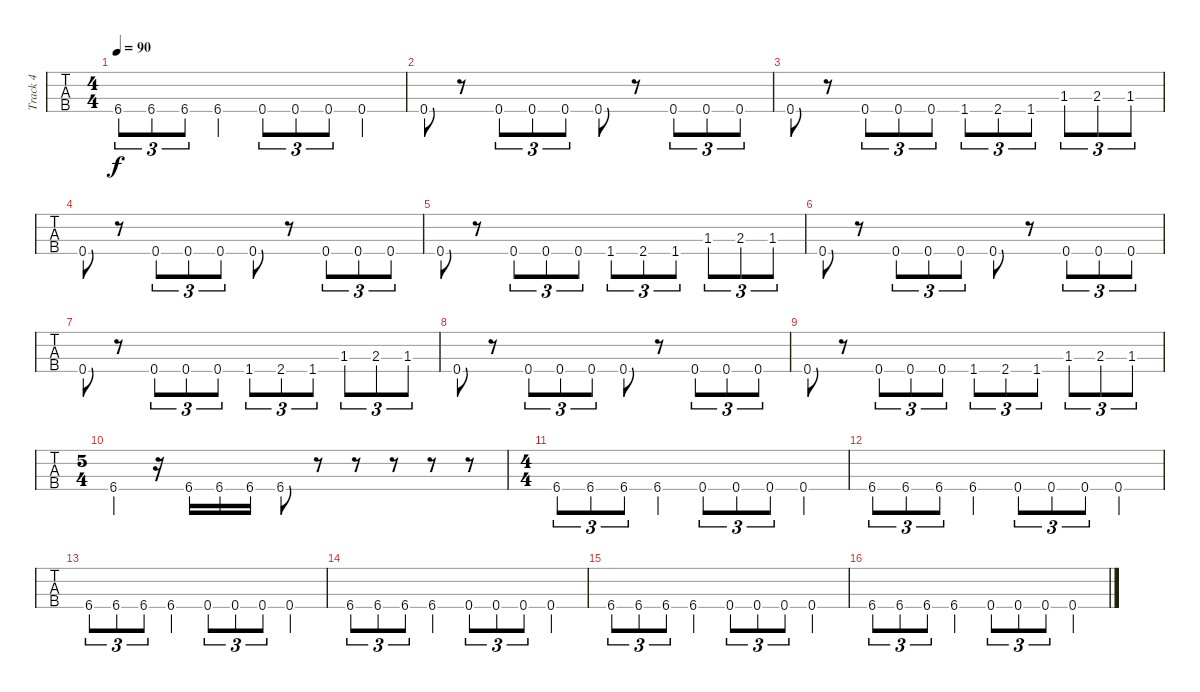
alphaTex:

\track ("Track 4" "Track 4") {instrument electricbassfinger bank 177}
\staff {tabs}
\tuning (Eb2 Bb1 F1 C1) {hide}
\ts (4 4)
\tempo 90
\clef f4
\ks c
6.4.8{tu (3 2) dy f} 6.4.8{tu (3 2)} 6.4.8{tu (3 2)} 6.4.4 0.4.8{tu (3 2)} 0.4.8{tu (3 2)} 0.4.8{tu (3 2)} 0.4.4 |
0.4.8 r.8 0.4.8{tu (3 2)} 0.4.8{tu (3 2)} 0.4.8{tu (3 2)} 0.4.8 r.8 0.4.8{tu (3 2)} 0.4.8{tu (3 2)} 0.4.8{tu (3 2)} |
0.4.8 r.8 0.4.8{tu (3 2)} 0.4.8{tu (3 2)} 0.4.8{tu (3 2)} 1.4.8{tu (3 2)} 2.4.8{tu (3 2)} 1.4.8{tu (3 2)} 1.3.8{tu (3 2)} 2.3.8{tu (3 2)} 1.3.8{tu (3 2)} |
0.4.8 r.8 0.4.8{tu (3 2)} 0.4.8{tu (3 2)} 0.4.8{tu (3 2)} 0.4.8 r.8 0.4.8{tu (3 2)} 0.4.8{tu (3 2)} 0.4.8{tu (3 2)} |
0.4.8 r.8 0.4.8{tu (3 2)} 0.4.8{tu (3 2)} 0.4.8{tu (3 2)} 1.4.8{tu (3 2)} 2.4.8{tu (3 2)} 1.4.8{tu (3 2)} 1.3.8{tu (3 2)} 2.3.8{tu (3 2)} 1.3.8{tu (3 2)} |
0.4.8 r.8 0.4.8{tu (3 2)} 0.4.8{tu (3 2)} 0.4.8{tu (3 2)} 0.4.8 r.8 0.4.8{tu (3 2)} 0.4.8{tu (3 2)} 0.4.8{tu (3 2)} |
0.4.8 r.8 0.4.8{tu (3 2)} 0.4.8{tu (3 2)} 0.4.8{tu (3 2)} 1.4.8{tu (3 2)} 2.4.8{tu (3 2)} 1.4.8{tu (3 2)} 1.3.8{tu (3 2)} 2.3.8{tu (3 2)} 1.3.8{tu (3 2)} |
0.4.8 r.8 0.4.8{tu (3 2)} 0.4.8{tu (3 2)} 0.4.8{tu (3 2)} 0.4.8 r.8 0.4.8{tu (3 2)} 0.4.8{tu (3 2)} 0.4.8{tu (3 2)} |
0.4.8 r.8 0.4.8{tu (3 2)} 0.4.8{tu (3 2)} 0.4.8{tu (3 2)} 1.4.8{tu (3 2)} 2.4.8{tu (3 2)} 1.4.8{tu (3 2)} 1.3.8{tu (3 2)} 2.3.8{tu (3 2)} 1.3.8{tu (3 2)} |
\ts (5 4)
6.4.4 r.16 6.4.16 6.4.16 6.4.16 6.4.8 r.8 r.8 r.8 r.8 r.8 |
\ts (4 4)
6.4.8{tu (3 2)} 6.4.8{tu (3 2)} 6.4.8{tu (3 2)} 6.4.4 0.4.8{tu (3 2)} 0.4.8{tu (3 2)} 0.4.8{tu (3 2)} 0.4.4 |
6.4.8{tu (3 2)} 6.4.8{tu (3 2)} 6.4.8{tu (3 2)} 6.4.4 0.4.8{tu (3 2)} 0.4.8{tu (3 2)} 0.4.8{tu (3 2)} 0.4.4 |
6.4.8{tu (3 2)} 6.4.8{tu (3 2)} 6.4.8{tu (3 2)} 6.4.4 0.4.8{tu (3 2)} 0.4.8{tu (3 2)} 0.4.8{tu (3 2)} 0.4.4 |
6.4.8{tu (3 2)} 6.4.8{tu (3 2)} 6.4.8{tu (3 2)} 6.4.4 0.4.8{tu (3 2)} 0.4.8{tu (3 2)} 0.4.8{tu (3 2)} 0.4.4 |
6.4.8{tu (3 2)} 6.4.8{tu (3 2)} 6.4.8{tu (3 2)} 6.4.4 0.4.8{tu (3 2)} 0.4.8{tu (3 2)} 0.4.8{tu (3 2)} 0.4.4 |
6.4.8{tu (3 2)} 6.4.8{tu (3 2)} 6.4.8{tu (3 2)} 6.4.4 0.4.8{tu (3 2)} 0.4.8{tu (3 2)} 0.4.8{tu (3 2)} 0.4.4
